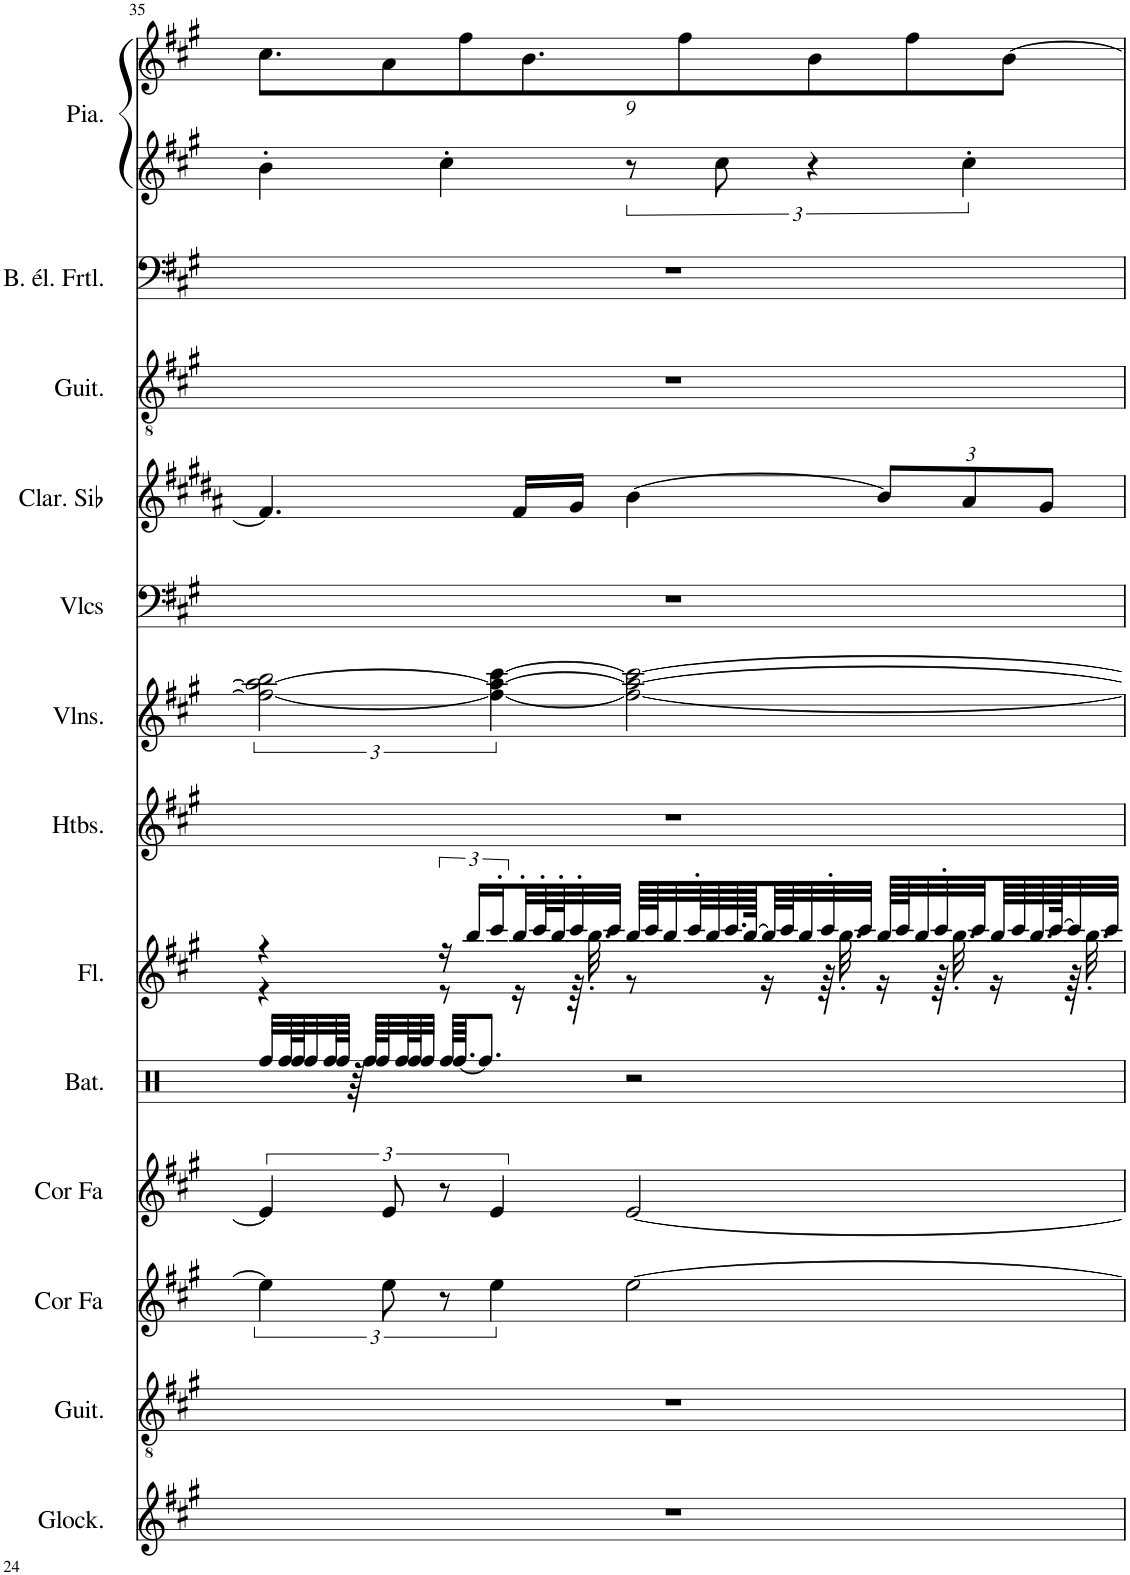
**kern	**kern	**kern	**kern	**kern	**kern	**kern	**kern	**kern	**kern	**kern	**kern	**kern	**kern
*part13	*part12	*part11	*part10	*part9	*part8	*part7	*part6	*part5	*part4	*part3	*part2	*part1	*part1
*staff14	*staff13	*staff12	*staff11	*staff10	*staff9	*staff8	*staff7	*staff6	*staff5	*staff4	*staff3	*staff2	*staff1
*I"Glockenspiel , Glockenspiel	*I"Guitare acoustique, Electric Guitar (jazz)	*I"Cor en Fa, French Horn	*I"Cor en Fa, French Horn	*I"Batterie	*I"Flûte, Flute	*I"Hautbois, Oboe	*I"Violons, String Ensemble 1	*I"Violoncelles, String Ensemble 1	*I"Clarinette en Sib	*I"Guitare classique, Acoustic Guitar (nylon)	*I"Basse électrique fretless, Fretless Bass	*I"Piano, Acoustic Grand Piano	*
*I'Glock.	*I'Guit.	*I'Cor Fa	*I'Cor Fa	*I'Bat.	*I'Fl.	*I'Htbs.	*I'Vlns.	*I'Vlcs	*I'Clar. Sib	*I'Guit.	*I'B. él. Frtl.	*I'Pia.	*
!!LO:PB:g=z
*clefG2	*clefGv2	*clefG2	*clefG2	*clefX	*clefG2	*clefG2	*clefG2	*clefF4	*clefG2	*clefGv2	*clefF4	*clefG2	*clefG2
*Trd-14c-24	*	*Trd4c7	*Trd4c7	*	*	*	*	*	*Trd1c2	*	*Trd7c12	*	*
*k[f#c#g#]	*k[f#c#g#]	*k[f#c#g#]	*k[f#c#g#]	*k[]	*k[f#c#g#]	*k[f#c#g#]	*k[f#c#g#]	*k[f#c#g#]	*k[f#c#g#d#a#]	*k[f#c#g#]	*k[f#c#g#]	*k[f#c#g#]	*k[f#c#g#]
*M4/4	*M4/4	*M4/4	*M4/4	*M4/4	*M4/4	*M4/4	*M4/4	*M4/4	*M4/4	*M4/4	*M4/4	*M4/4	*M4/4
=35	=35	=35	=35	=35	=35	=35	=35	=35	=35	=35	=35	=35	=35
*	*	*	*	*	*^	*	*	*	*	*	*	*	*
*	*	*	*	*	*	*	*	*	*	*	*	*	*	*Xbrackettup
1r	1r	6ee\]	6e/]	32Rff/LLL	4r	4r	1r	3ff#\_ 3aa\_ 3bb\	1r	4.f#/]	1r	1r	4b'\	9.cc#\L
.	.	.	.	64Rff/L	.	.	.	.	.	.	.	.	.	.
.	.	.	.	64Rff/J	.	.	.	.	.	.	.	.	.	.
.	.	.	.	32Rff/	.	.	.	.	.	.	.	.	.	.
.	.	.	.	64Rff/L	.	.	.	.	.	.	.	.	.	.
.	.	.	.	64Rff/JJJJ	.	.	.	.	.	.	.	.	.	.
.	.	.	.	64r	.	.	.	.	.	.	.	.	.	.
.	.	.	.	64Rff/KLLL	.	.	.	.	.	.	.	.	.	.
.	.	.	.	32Rff/	.	.	.	.	.	.	.	.	.	.
.	.	12ee\	12e/	.	.	.	.	.	.	.	.	.	.	9a\
.	.	.	.	64Rff/L	.	.	.	.	.	.	.	.	.	.
.	.	.	.	64Rff/J	.	.	.	.	.	.	.	.	.	.
.	.	.	.	32Rff/JJJ	.	.	.	.	.	.	.	.	.	.
.	.	12r	12r	64Rff/KLLL	24r	8r	.	.	.	.	.	.	4cc#'\	.
.	.	.	.	[32.Rff/JJ	.	.	.	.	.	.	.	.	.	.
.	.	.	.	.	.	.	.	.	.	.	.	.	.	9ff#\
.	.	.	.	.	24bb/LL	.	.	.	.	.	.	.	.	.
.	.	.	.	8.Rff/J]	.	.	.	.	.	.	.	.	.	.
.	.	6ee\	6e/	.	24ccc#'/	.	.	6ff#\_ 6aa\_ [6ccc#\	.	.	.	.	.	.
.	.	.	.	.	32bb'/L	16r	.	.	.	16f#/LL	.	.	.	.
.	.	.	.	.	.	.	.	.	.	.	.	.	.	9.b\
.	.	.	.	.	64ccc#'/L	.	.	.	.	.	.	.	.	.
.	.	.	.	.	64bb'/J	.	.	.	.	.	.	.	.	.
.	.	.	.	.	32ccc#'/	64r	.	.	.	16g#/JJ	.	.	.	.
.	.	.	.	.	.	32.bb'\	.	.	.	.	.	.	.	.
.	.	.	.	.	32ccc#/JJJ	.	.	.	.	.	.	.	.	.
.	.	[2ee\	[2e/	2r	64bb/LLLL	8r	.	2ff#\_ 2aa\_ 2ccc#\_	.	[4b\	.	.	12r	.
.	.	.	.	.	64ccc#/J	.	.	.	.	.	.	.	.	.
.	.	.	.	.	32bb/	.	.	.	.	.	.	.	.	.
.	.	.	.	.	.	.	.	.	.	.	.	.	.	9ff#\
.	.	.	.	.	64ccc#'/L	.	.	.	.	.	.	.	.	.
.	.	.	.	.	64bb/	.	.	.	.	.	.	.	.	.
.	.	.	.	.	.	.	.	.	.	.	.	.	12cc#\	.
.	.	.	.	.	64.ccc#/	.	.	.	.	.	.	.	.	.
.	.	.	.	.	[128bb/K	.	.	.	.	.	.	.	.	.
.	.	.	.	.	64bb/]	16r	.	.	.	.	.	.	.	.
.	.	.	.	.	64ccc#/J	.	.	.	.	.	.	.	.	.
.	.	.	.	.	32bb/	.	.	.	.	.	.	.	.	.
.	.	.	.	.	.	.	.	.	.	.	.	.	6r	9b\
.	.	.	.	.	32ccc#'/	64r	.	.	.	.	.	.	.	.
.	.	.	.	.	.	32.bb'\	.	.	.	.	.	.	.	.
.	.	.	.	.	32ccc#/JJJ	.	.	.	.	.	.	.	.	.
*	*	*	*	*	*	*	*	*	*	*Xbrackettup	*	*	*	*
.	.	.	.	.	64bb/LLLL	16r	.	.	.	12b/L]	.	.	.	.
.	.	.	.	.	64ccc#/J	.	.	.	.	.	.	.	.	.
.	.	.	.	.	.	.	.	.	.	.	.	.	.	9ff#\
.	.	.	.	.	32bb/	.	.	.	.	.	.	.	.	.
.	.	.	.	.	32ccc#'/	64r	.	.	.	.	.	.	.	.
.	.	.	.	.	.	32.bb'\	.	.	.	.	.	.	.	.
.	.	.	.	.	.	.	.	.	.	12a#/	.	.	6cc#'\	.
.	.	.	.	.	32ccc#/	.	.	.	.	.	.	.	.	.
.	.	.	.	.	64bb/L	16r	.	.	.	.	.	.	.	.
.	.	.	.	.	.	.	.	.	.	.	.	.	.	[9b\J
.	.	.	.	.	64ccc#/	.	.	.	.	.	.	.	.	.
.	.	.	.	.	64.bb/	.	.	.	.	.	.	.	.	.
.	.	.	.	.	.	.	.	.	.	12g#/J	.	.	.	.
.	.	.	.	.	[128ccc#/JK	.	.	.	.	.	.	.	.	.
.	.	.	.	.	32ccc#/]	64r	.	.	.	.	.	.	.	.
.	.	.	.	.	.	32.bb'\	.	.	.	.	.	.	.	.
.	.	.	.	.	32ccc#/JJJ	.	.	.	.	.	.	.	.	.
*	*	*	*	*	*v	*v	*	*	*	*	*	*	*	*
=	=	=	=	=	=	=	=	=	=	=	=	=	=
*-	*-	*-	*-	*-	*-	*-	*-	*-	*-	*-	*-	*-	*-
